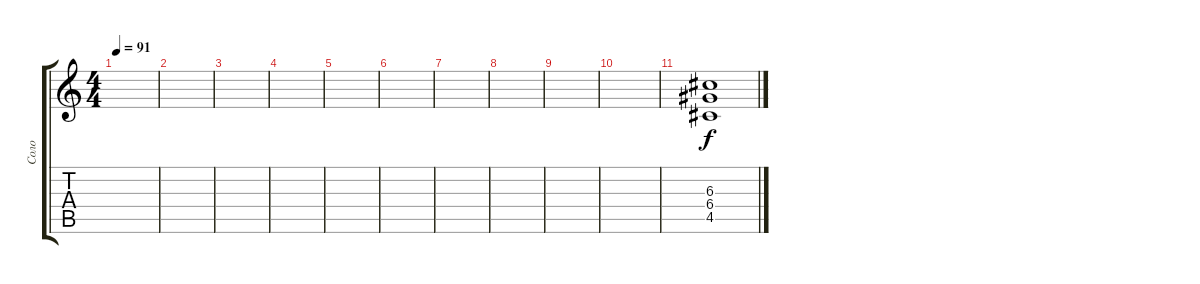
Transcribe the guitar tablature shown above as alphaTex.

\track ("Соло" "Соло") {instrument distortionguitar}
\staff {score tabs}
\tuning (E4 B3 G3 D3 A2 E2) {hide}
\ts (4 4)
\tempo 91
\clef g2
\ks c
|
|
|
|
|
|
|
|
|
|
(6.3 6.4 4.5).1
